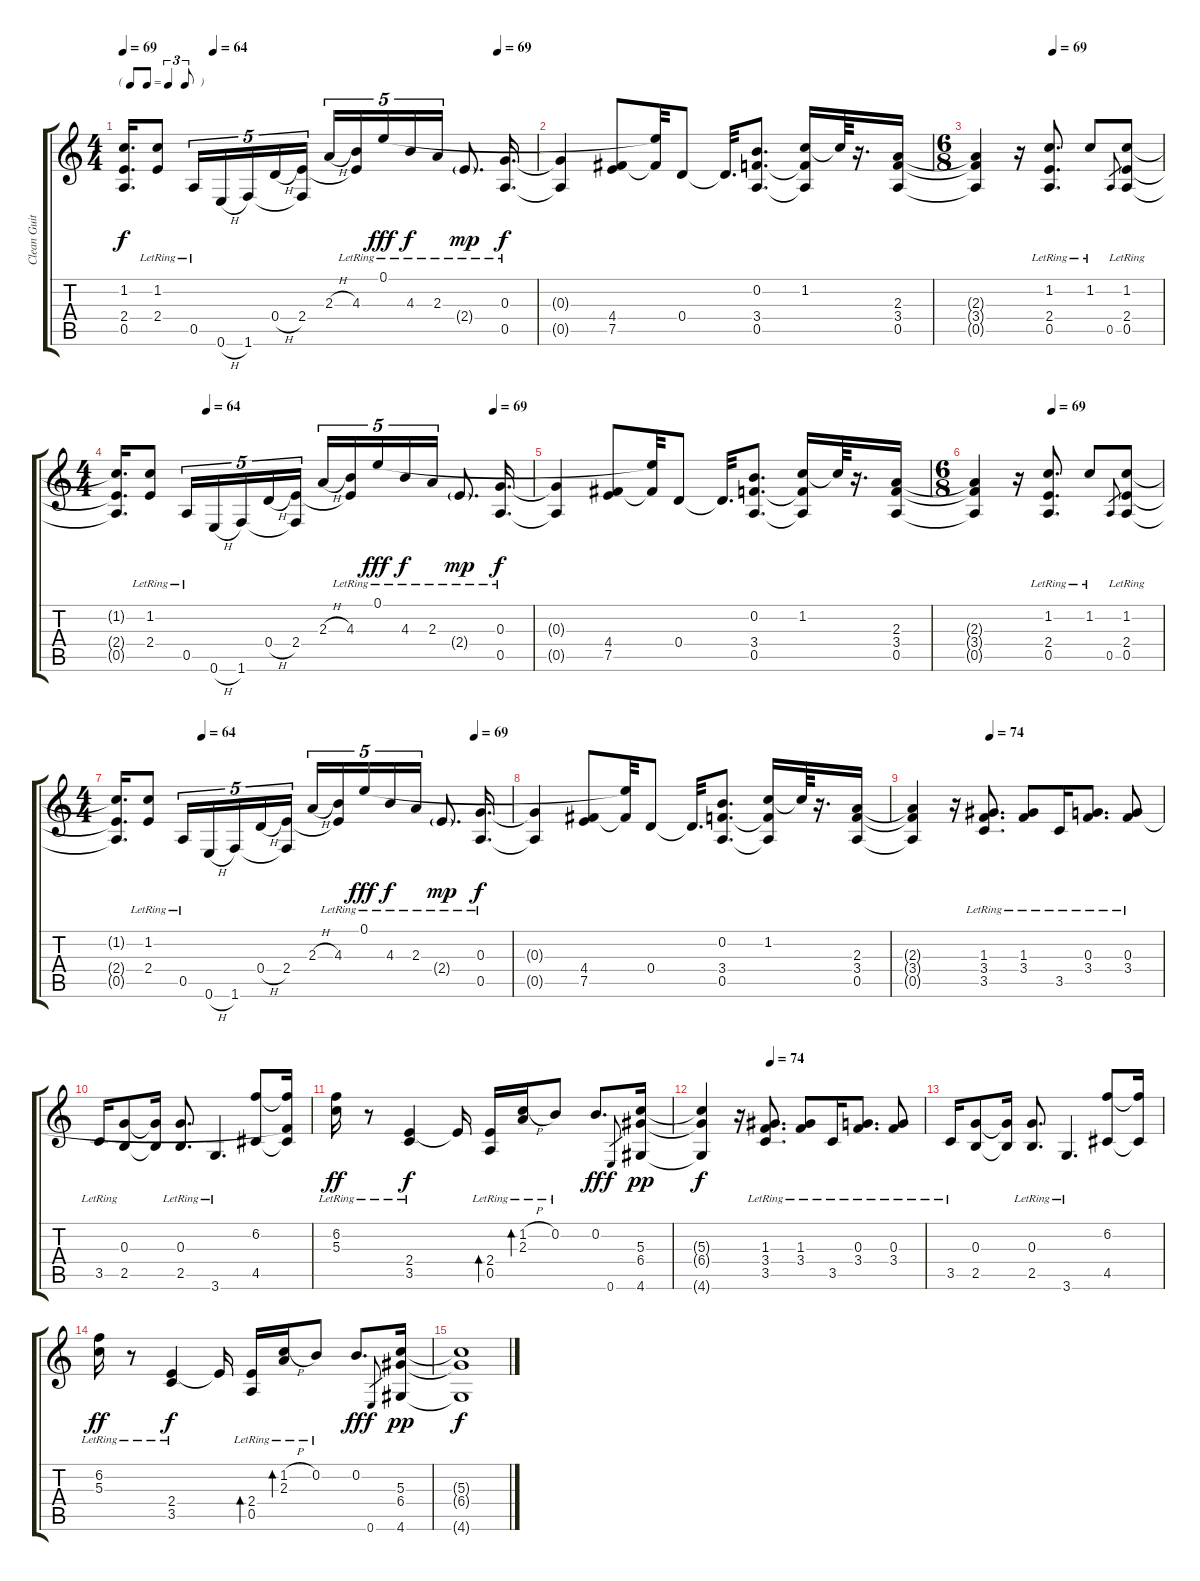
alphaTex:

\track ("Clean Guitar" "Clean Guit") {instrument electricguitarjazz}
\staff {score tabs}
\tuning (E4 B3 G3 D3 A2 E2) {hide}
\ts (4 4)
\tf triplet8th
\tempo 69
\tempo (64 0.21875)
\tempo (69 0.90625)
\clef g2
\ks c
(1.2{t} 2.4{t} 0.5{t}).16{d dy f} (1.2{lr} 2.4{lr}).8 0.5{lr}.16{tu (5 4)} 0.6{h}.16{tu (5 4)} 1.6.16{tu (5 4)} 0.4{h}.16{tu (5 4)} (2.4 1.6{t}).16{tu (5 4) beam splitsecondary} 2.3{h}.16{tu (5 4)} (4.3{lr} 2.4{t}).16{tu (5 4)} 0.1{lr}.16{tu (5 4) dy fff} 4.3{lr}.16{tu (5 4) dy f} 2.3{lr}.16{tu (5 4)} 2.4{g lr}.8{d dy mp} (0.3{lr} 0.5{lr}).16{d dy f} |
(0.3{t} 0.5{t}).4 (4.4 7.5).8 (0.1{t} 4.4{t}).32 0.4.8 0.4{t}.32{d} (0.2 3.4 0.5).8{d} (1.2 3.4{t} 0.5{t}).16 1.2{t}.64 r.16{d} (2.3 3.4 0.5).16 |
\ts (6 8)
\tempo (69 0.4166666666666667)
(2.3{t} 3.4{t} 0.5{t}).4 r.16 (1.2{lr} 2.4{lr} 0.5{lr}).8{d} 1.2{lr}.8 0.5.8{gr} (1.2{lr} 2.4{lr} 0.5{lr}).8 |
\ts (4 4)
\tempo (64 0.21875)
\tempo (69 0.90625)
(1.2{t} 2.4{t} 0.5{t}).16{d} (1.2{lr} 2.4{lr}).8 0.5{lr}.16{tu (5 4)} 0.6{h}.16{tu (5 4)} 1.6.16{tu (5 4)} 0.4{h}.16{tu (5 4)} (2.4 1.6{t}).16{tu (5 4) beam splitsecondary} 2.3{h}.16{tu (5 4)} (4.3{lr} 2.4{t}).16{tu (5 4)} 0.1{lr}.16{tu (5 4) dy fff} 4.3{lr}.16{tu (5 4) dy f} 2.3{lr}.16{tu (5 4)} 2.4{g lr}.8{d dy mp} (0.3{lr} 0.5{lr}).16{d dy f} |
(0.3{t} 0.5{t}).4 (4.4 7.5).8 (0.1{t} 4.4{t}).32 0.4.8 0.4{t}.32{d} (0.2 3.4 0.5).8{d} (1.2 3.4{t} 0.5{t}).16 1.2{t}.64 r.16{d} (2.3 3.4 0.5).16 |
\ts (6 8)
\tempo (69 0.4166666666666667)
(2.3{t} 3.4{t} 0.5{t}).4 r.16 (1.2{lr} 2.4{lr} 0.5{lr}).8{d} 1.2{lr}.8 0.5.8{gr} (1.2{lr} 2.4{lr} 0.5{lr}).8 |
\ts (4 4)
\tempo (64 0.21875)
\tempo (69 0.90625)
(1.2{t} 2.4{t} 0.5{t}).16{d} (1.2{lr} 2.4{lr}).8 0.5{lr}.16{tu (5 4)} 0.6{h}.16{tu (5 4)} 1.6.16{tu (5 4)} 0.4{h}.16{tu (5 4)} (2.4 1.6{t}).16{tu (5 4) beam splitsecondary} 2.3{h}.16{tu (5 4)} (4.3{lr} 2.4{t}).16{tu (5 4)} 0.1{lr}.16{tu (5 4) dy fff} 4.3{lr}.16{tu (5 4) dy f} 2.3{lr}.16{tu (5 4)} 2.4{g lr}.8{d dy mp} (0.3{lr} 0.5{lr}).16{d dy f} |
(0.3{t} 0.5{t}).4 (4.4 7.5).8 (0.1{t} 4.4{t}).32 0.4.8 0.4{t}.32{d} (0.2 3.4 0.5).8{d} (1.2 3.4{t} 0.5{t}).16 1.2{t}.64 r.16{d} (2.3 3.4 0.5).16 |
\tempo (74 0.3125)
(2.3{t} 3.4{t} 0.5{t}).4 r.16 (1.3{lr} 3.4{lr} 3.5{lr}).8{d} (1.3{lr} 3.4{lr}).8 3.5{lr}.16 (0.3{lr} 3.4{lr}).8{d} (0.3{lr} 3.4{lr}).8 |
3.5{lr}.16 (0.3 2.5).8 (0.3{t} 2.5{t}).16 (0.3{lr} 2.5{lr}).8{d} 3.6{lr}.4{d} (6.2 4.5).8 (6.2{t} 3.4{t} 4.5{t}).16 |
(6.2{lr} 5.3{lr}).16{dy ff} r.8 (2.4 3.5{lr}).4{dy f} 2.4{t}.16 (2.4{lr} 0.5{lr}).16{bd 480} (1.2{h} 2.3{lr}).16{bd 480} 0.2{lr}.8 0.2.8{d dy ff} 0.6.8{gr dy f} (5.3 6.4 4.6).16{dy pp} |
\tempo (74 0.3125)
(5.3{t} 6.4{t} 4.6{t}).4{dy f} r.16 (1.3{lr} 3.4{lr} 3.5{lr}).8{d} (1.3{lr} 3.4{lr}).8 3.5{lr}.16 (0.3{lr} 3.4{lr}).8{d} (0.3{lr} 3.4{lr}).8 |
3.5{lr}.16 (0.3 2.5).8 (0.3{t} 2.5{t}).16 (0.3{lr} 2.5{lr}).8{d} 3.6{lr}.4{d} (6.2 4.5).8 (6.2{t} 4.5{t}).16 |
(6.2{lr} 5.3{lr}).16{dy ff} r.8 (2.4 3.5{lr}).4{dy f} 2.4{t}.16 (2.4{lr} 0.5{lr}).16{bd 480} (1.2{h} 2.3{lr}).16{bd 480} 0.2{lr}.8 0.2.8{d dy ff} 0.6.8{gr dy f} (5.3 6.4 4.6).16{dy pp} |
(5.3{t} 6.4{t} 4.6{t}).1{dy f}
